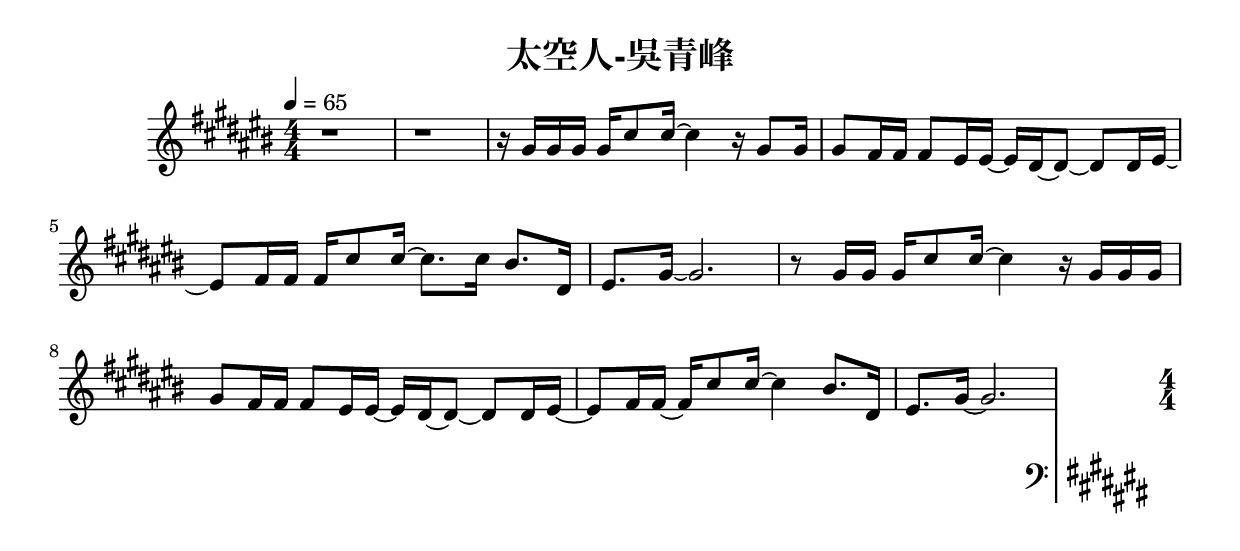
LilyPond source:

\header {
  title = "太空人-吳青峰"
  composer = ""
}

righthand = {\clef treble \key cis\major \numericTimeSignature \time 4/4 \tempo 4=65
  <<
  \relative cis''{
    r1 | r |

    r16 gis gis gis gis cis8 cis16~ cis4 r16 gis8 gis16 |
    gis8 fis16 fis fis8 eis16 eis~ eis dis~ dis8~ dis dis16 eis~ |
    eis8 fis16 fis fis cis'8 cis16~ cis8. cis16 bis8. dis,16 |
    eis8. gis16~ gis2. |

    r8 gis16 gis gis cis8 cis16~ cis4 r16 gis gis gis |
    gis8 fis16 fis fis8 eis16 eis~ eis dis~ dis8~ dis dis16 eis~ |
    eis8 fis16 fis~ fis cis'8 cis16~ cis4 bis8. dis,16 |
    eis8. gis16~ gis2. |
  
  
  }

  >>

}

lefthand = {\clef bass \key cis\major \numericTimeSignature \time 4/4}

chordsname = {}




\score {<<
  \new ChordNames {\chordsname}
  \new PianoStaff {
    \new Staff \righthand
    \new Staff \lefthand
    }>>

  \layout {}
  \midi {}
}